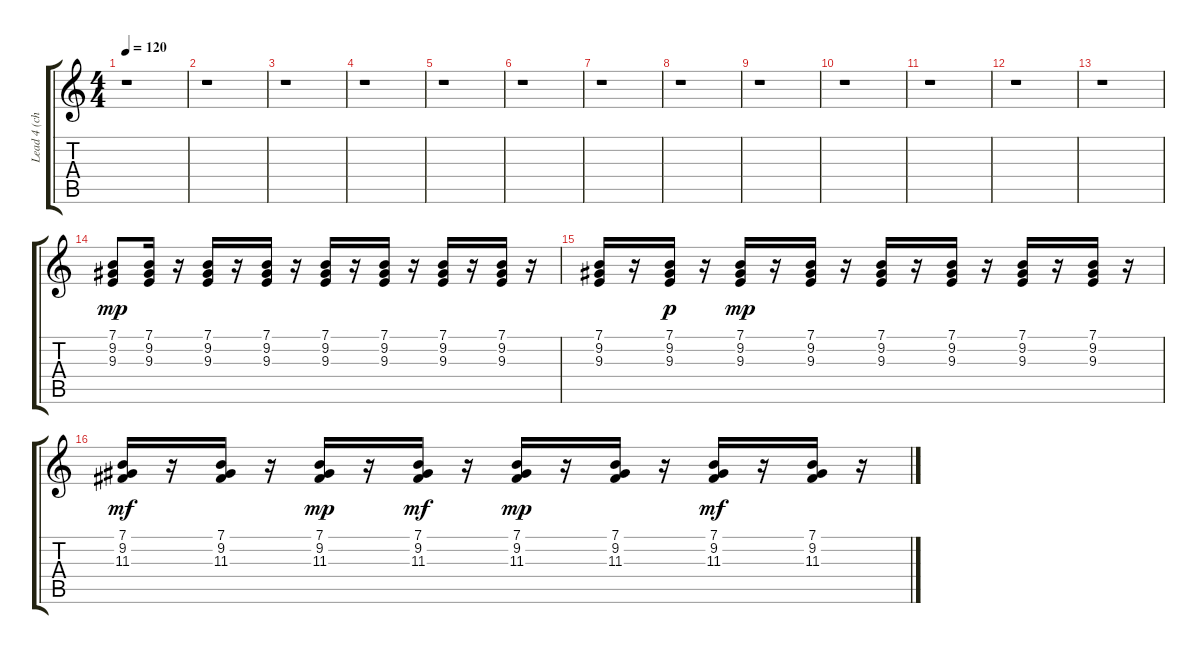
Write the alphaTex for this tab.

\track ("Lead 4 (chiff lead)" "Lead 4 (ch") {instrument lead4chiff}
\staff {score tabs}
\tuning (E4 B3 G3 D3 A2 E2) {hide}
\ts (4 4)
\tempo 120
\clef g2
\ks c
r.1{dy mf} |
r.1 |
r.1 |
r.1 |
r.1 |
r.1 |
r.1 |
r.1 |
r.1 |
r.1 |
r.1 |
r.1 |
r.1 |
(7.1 9.2 9.3).8{dy mp volume 9} (7.1 9.2 9.3).16 r.16 (7.1 9.2 9.3).16 r.16 (7.1 9.2 9.3).16 r.16 (7.1 9.2 9.3).16 r.16 (7.1 9.2 9.3).16 r.16 (7.1 9.2 9.3).16 r.16 (7.1 9.2 9.3).16 r.16 |
(7.1 9.2 9.3).16 r.16 (7.1 9.2 9.3).16{dy p} r.16 (7.1 9.2 9.3).16{dy mp} r.16 (7.1 9.2 9.3).16 r.16 (7.1 9.2 9.3).16 r.16 (7.1 9.2 9.3).16 r.16 (7.1 9.2 9.3).16 r.16 (7.1 9.2 9.3).16 r.16 |
(7.1 9.2 11.3).16{dy mf} r.16 (7.1 9.2 11.3).16 r.16 (7.1 9.2 11.3).16{dy mp} r.16 (7.1 9.2 11.3).16{dy mf} r.16 (7.1 9.2 11.3).16{dy mp} r.16 (7.1 9.2 11.3).16 r.16 (7.1 9.2 11.3).16{dy mf} r.16 (7.1 9.2 11.3).16 r.16
